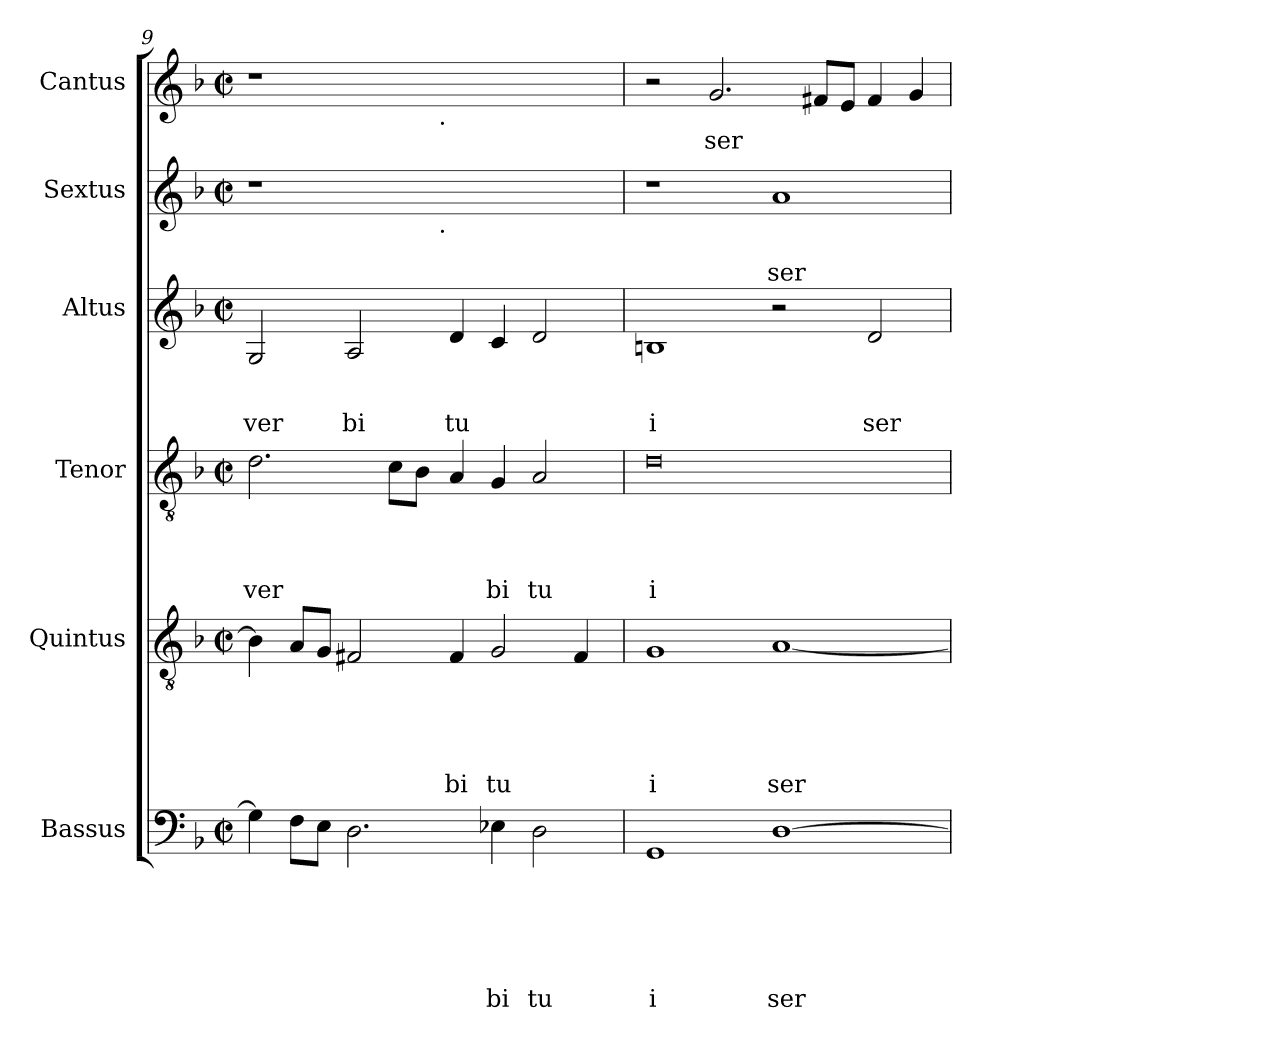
**kern	**text	**text	**text	**text	**text	**text	**kern	**text	**text	**text	**text	**text	**kern	**text	**text	**text	**text	**kern	**text	**text	**text	**kern	**text	**text	**kern	**text
*part6	*part6	*part6	*part6	*part6	*part6	*part6	*part5	*part5	*part5	*part5	*part5	*part5	*part4	*part4	*part4	*part4	*part4	*part3	*part3	*part3	*part3	*part2	*part2	*part2	*part1	*part1
*staff6	*staff6	*staff6	*staff6	*staff6	*staff6	*staff6	*staff5	*staff5	*staff5	*staff5	*staff5	*staff5	*staff4	*staff4	*staff4	*staff4	*staff4	*staff3	*staff3	*staff3	*staff3	*staff2	*staff2	*staff2	*staff1	*staff1
*I"Bassus	*	*	*	*	*	*	*I"Quintus	*	*	*	*	*	*I"Tenor	*	*	*	*	*I"Altus	*	*	*	*I"Sextus	*	*	*I"Cantus	*
!!LO:LB:g=z
*clefF4	*	*	*	*	*	*	*clefGv2	*	*	*	*	*	*clefGv2	*	*	*	*	*clefG2	*	*	*	*clefG2	*	*	*clefG2	*
*k[b-]	*	*	*	*	*	*	*k[b-]	*	*	*	*	*	*k[b-]	*	*	*	*	*k[b-]	*	*	*	*k[b-]	*	*	*k[b-]	*
*F:	*	*	*	*	*	*	*F:	*	*	*	*	*	*F:	*	*	*	*	*F:	*	*	*	*F:	*	*	*F:	*
*M2/2	*	*	*	*	*	*	*M2/2	*	*	*	*	*	*M2/2	*	*	*	*	*M2/2	*	*	*	*M2/2	*	*	*M2/2	*
*met(c|)	*	*	*	*	*	*	*met(c|)	*	*	*	*	*	*met(c|)	*	*	*	*	*met(c|)	*	*	*	*met(c|)	*	*	*met(c|)	*
=9	=9	=9	=9	=9	=9	=9	=9	=9	=9	=9	=9	=9	=9	=9	=9	=9	=9	=9	=9	=9	=9	=9	=9	=9	=9	=9
!	!	!	!	!	!	!	!	!	!	!	!	!	!	!	!	!	!LO:LY:b	!	!	!	!LO:LY:b	!	!	!	!	!
*	*	*	*	*	*	*	*	*	*	*	*	*	*	*	*	*	*	*	*	*	*	*^	*	*	*^	*
4G\]	.	.	.	.	.	.	4B-\]	.	.	.	.	.	2.d\	.	.	.	ver	2G/	.	.	ver	1r	2ryy	.	.	1r	2ryy	.
8F\L	.	.	.	.	.	.	8A/L	.	.	.	.	.	.	.	.	.	.	.	.	.	.	.	.	.	.	.	.	.
8E\J	.	.	.	.	.	.	8G/J	.	.	.	.	.	.	.	.	.	.	.	.	.	.	.	.	.	.	.	.	.
!	!	!	!	!	!	!	!	!	!	!	!	!	!	!	!	!	!	!	!	!	!LO:LY:b	!	!	!	!	!	!	!
2.D\	.	.	.	.	.	.	2F#X/	.	.	.	.	.	.	.	.	.	.	2A/	.	.	bi	.	4...ryy	.	.	.	4...ryy	.
.	.	.	.	.	.	.	.	.	.	.	.	.	8c\L	.	.	.	.	.	.	.	.	.	.	.	.	.	.	.
.	.	.	.	.	.	.	.	.	.	.	.	.	8B-\J	.	.	.	.	.	.	.	.	.	.	.	.	.	.	.
!	!	!	!	!	!	!	!	!	!	!	!	!	!	!	!	!	!	!	!	!	!	!	!	!	!	!	!LO:TX:b:t=.	!
!	!	!	!	!	!	!	!	!	!	!	!	!	!	!	!	!	!	!	!	!	!	!	!LO:TX:b:t=.	!	!	!	!	!
.	.	.	.	.	.	.	.	.	.	.	.	.	.	.	.	.	.	.	.	.	.	.	1ryy	.	.	.	1ryy	.
!	!	!	!	!	!	!	!	!	!	!	!	!LO:LY:b	!	!	!	!	!	!	!	!	!LO:LY:b	!	!	!	!	!	!	!
.	.	.	.	.	.	.	4F#/	.	.	.	.	bi	4A/	.	.	.	.	4d/	.	.	tu	1ryy	.	.	.	1ryy	.	.
!	!	!	!	!	!	!LO:LY:b	!	!	!	!	!	!LO:LY:b	!	!	!	!	!LO:LY:b	!	!	!	!	!	!	!	!	!	!	!
4E-X\	.	.	.	.	.	bi	2G/	.	.	.	.	tu	4G/	.	.	.	bi	4c/	.	.	.	.	.	.	.	.	.	.
!	!	!	!	!	!	!LO:LY:b	!	!	!	!	!	!	!	!	!	!	!LO:LY:b	!	!	!	!	!	!	!	!	!	!	!
2D\	.	.	.	.	.	tu	.	.	.	.	.	.	2A/	.	.	.	tu	2d/	.	.	.	.	.	.	.	.	.	.
.	.	.	.	.	.	.	4F#/	.	.	.	.	.	.	.	.	.	.	.	.	.	.	.	.	.	.	.	.	.
.	.	.	.	.	.	.	.	.	.	.	.	.	.	.	.	.	.	.	.	.	.	.	32ryy	.	.	.	32ryy	.
=10	=10	=10	=10	=10	=10	=10	=10	=10	=10	=10	=10	=10	=10	=10	=10	=10	=10	=10	=10	=10	=10	=10	=10	=10	=10	=10	=10	=10
!	!	!	!	!	!	!LO:LY:b	!	!	!	!	!	!LO:LY:b	!	!	!	!	!LO:LY:b	!	!	!	!LO:LY:b	!	!	!	!	!	!	!
*	*	*	*	*	*	*	*	*	*	*	*	*	*	*	*	*	*	*	*	*	*	*v	*v	*	*	*	*	*
*	*	*	*	*	*	*	*	*	*	*	*	*	*	*	*	*	*	*	*	*	*	*	*	*	*v	*v	*
1GG	.	.	.	.	.	i	1G	.	.	.	.	i	0d	.	.	.	i	1Bn	.	.	i	1r	.	.	2r	.
!	!	!	!	!	!	!	!	!	!	!	!	!	!	!	!	!	!	!	!	!	!	!	!	!	!	!LO:LY:b
.	.	.	.	.	.	.	.	.	.	.	.	.	.	.	.	.	.	.	.	.	.	.	.	.	2.g/	ser
!	!	!	!	!	!	!LO:LY:b	!	!	!	!	!	!LO:LY:b	!	!	!	!	!	!	!	!	!	!	!	!LO:LY:b	!	!
[>1D	.	.	.	.	.	ser	[<1A	.	.	.	.	ser	.	.	.	.	.	2r	.	.	.	1a	.	ser	.	.
.	.	.	.	.	.	.	.	.	.	.	.	.	.	.	.	.	.	.	.	.	.	.	.	.	8f#X/L	.
.	.	.	.	.	.	.	.	.	.	.	.	.	.	.	.	.	.	.	.	.	.	.	.	.	8e/J	.
!	!	!	!	!	!	!	!	!	!	!	!	!	!	!	!	!	!	!	!	!	!LO:LY:b	!	!	!	!	!
.	.	.	.	.	.	.	.	.	.	.	.	.	.	.	.	.	.	2d/	.	.	ser	.	.	.	4f#/	.
.	.	.	.	.	.	.	.	.	.	.	.	.	.	.	.	.	.	.	.	.	.	.	.	.	4g/	.
=	=	=	=	=	=	=	=	=	=	=	=	=	=	=	=	=	=	=	=	=	=	=	=	=	=	=
*-	*-	*-	*-	*-	*-	*-	*-	*-	*-	*-	*-	*-	*-	*-	*-	*-	*-	*-	*-	*-	*-	*-	*-	*-	*-	*-
